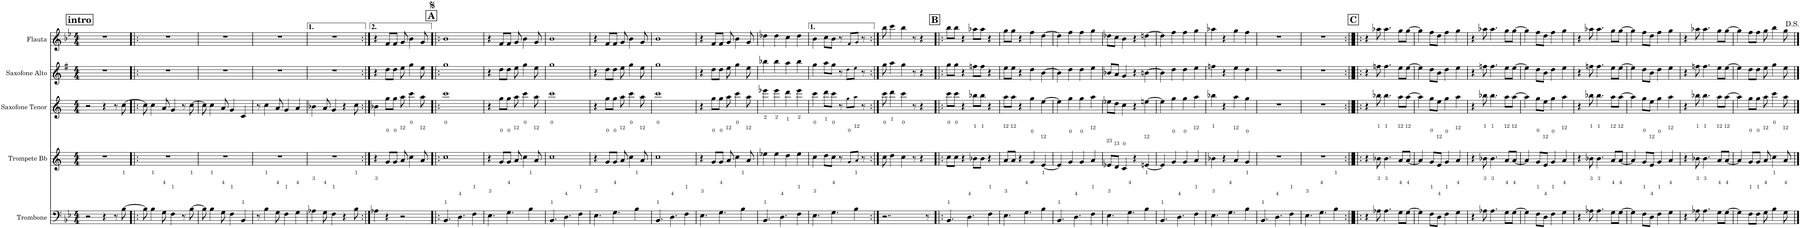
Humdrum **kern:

**kern	**kern	**kern	**kern	**kern
*part5	*part4	*part3	*part2	*part1
*staff5	*staff4	*staff3	*staff2	*staff1
*I"Trombone	*I"Trompete Bb	*I"Saxofone Tenor	*I"Saxofone Alto	*I"Flauta
*I'Tbn.	*I'Tpt. Bb	*I'Sax. Tn.	*	*I'Fl.
*clefF4	*clefG2	*clefG2	*clefG2	*clefG2
*	*Trd1c2	*Trd8c14	*Trd5c9	*
*k[b-e-]	*k[]	*k[]	*k[f#]	*k[b-e-]
*M4/4	*M4/4	*M4/4	*M4/4	*M4/4
!!LO:REH:place=s1:a:B:cj:fs=14:t=intro
=1	=1	=1	=1	=1
2r	1r	2r	1r	1r
4r	.	4r	.	.
8r	.	8r	.	.
[8B-\	.	[8cc\	.	.
=2!|:	=2!|:	=2!|:	=2!|:	=2!|:
8B-\]	1r	8cc\]	1r	1r
4B-\	.	4cc\	.	.
8G\	.	8a/	.	.
4F\	.	4g/	.	.
8r	.	8r	.	.
[8B-\	.	[8cc\	.	.
=3	=3	=3	=3	=3
8B-\]	1r	8cc\]	1r	1r
4B-\	.	4cc\	.	.
8G\	.	8a/	.	.
4F\	.	4g/	.	.
4BB-/	.	4c/	.	.
=4	=4	=4	=4	=4
8r	1r	8r	1r	1r
4B-\	.	4cc\	.	.
8G\	.	8a/	.	.
4F\	.	4g/	.	.
4G\	.	4a/	.	.
=5	=5	=5	=5	=5
4A-X\	1r	4b-X\	1r	1r
8G\	.	8a/	.	.
4F\	.	4g/	.	.
4r	.	4r	.	.
8B-\	.	8cc\	.	.
=6:|!	=6:|!	=6:|!	=6:|!	=6:|!
4A-X\	4r	4b-X\	4r	4r
4r	8g/L	8gg\L	8dd\L	8f/L
.	8g/J	8gg\J	8dd\J	8f/J
2r	8a/	8aa\	8ee\	8g/
.	4cc\	4ccc\	4gg\	4b-\
.	8a/	8aa\	8ee\	8g/
!!LO:REH:place=s1:a:B:cj:fs=14:t=A
=7!|:	=7!|:	=7!|:	=7!|:	=7!|:
4.BB-/	1cc	1ccc	1gg	1b-
4.D\	.	.	.	.
4F\	.	.	.	.
=8	=8	=8	=8	=8
4.E-\	4r	4r	4r	4r
.	8g/L	8gg\L	8dd\L	8f/L
4.G\	8g/J	8gg\J	8dd\J	8f/J
.	8a/	8aa\	8ee\	8g/
.	4cc\	4ccc\	4gg\	4b-\
4B-\	.	.	.	.
.	8a/	8aa\	8ee\	8g/
=9	=9	=9	=9	=9
4.BB-/	1cc	1ccc	1gg	1b-
4.D\	.	.	.	.
4F\	.	.	.	.
=10	=10	=10	=10	=10
4.E-\	4r	4r	4r	4r
.	8g/L	8gg\L	8dd\L	8f/L
4.G\	8g/J	8gg\J	8dd\J	8f/J
.	8a/	8aa\	8ee\	8g/
.	4cc\	4ccc\	4gg\	4b-\
4B-\	.	.	.	.
.	8a/	8aa\	8ee\	8g/
=11	=11	=11	=11	=11
4.BB-/	1cc	1ccc	1gg	1b-
4.D\	.	.	.	.
4F\	.	.	.	.
=12	=12	=12	=12	=12
4.E-\	4r	4r	4r	4r
.	8g/L	8gg\L	8dd\L	8f/L
4.G\	8g/J	8gg\J	8dd\J	8f/J
.	8a/	8aa\	8ee\	8g/
.	4cc\	4ccc\	4gg\	4b-\
4B-\	.	.	.	.
.	8a/	8aa\	8ee\	8g/
=13	=13	=13	=13	=13
4.BB-/	4ee-X\	4eee-X\	4bb-X\	4dd-X\
.	4ee-\	4eee-\	4bb-\	4dd-\
4.D\	.	.	.	.
.	4dd\	4ddd\	4aa\	4cc\
4F\	4ee-\	4eee-\	4bb-\	4dd-\
=14	=14	=14	=14	=14
4.E-\	4cc\	4ccc\	4gg\	4b-\
.	8dd\L	8ddd\L	8aa\L	8cc\L
4.G\	8cc\J	8ccc\J	8gg\J	8b-\J
.	8r	8r	8r	8r
.	8g!/L	8gg!\L	8dd!\L	8f!/L
4B-\	8a!/J	8aa!\J	8ee!\J	8g!/J
.	8r	8r	8r	8r
=15:|!	=15:|!	=15:|!	=15:|!	=15:|!
2..r	8cc\	8ccc\	8gg\	8bb-\
.	4dd\	4ddd\	4aa\	4ccc\
.	4cc\	4ccc\	4gg\	4bb-\
.	8r	8r	8r	8r
.	4r	4r	4r	4r
8r	.	.	.	.
!!LO:REH:place=s1:a:B:cj:fs=14:t=B
=16!|:	=16!|:	=16!|:	=16!|:	=16!|:
4.BB-/	8cc\L	8ccc\L	8gg\L	8bb-\L
.	8cc\J	8ccc\J	8gg\J	8bb-\J
.	4r	4r	4r	4r
4.D\	.	.	.	.
.	8b-X\L	8bb-X\L	8ffn\L	8aa-X\L
.	8b-\J	8bb-\J	8ff\J	8aa-\J
4F\	4r	4r	4r	4r
=17	=17	=17	=17	=17
4.E-\	8a/L	8aa\L	8ee\L	8gg\L
.	8a/J	8aa\J	8ee\J	8gg\J
.	4r	4r	4r	4r
4.G\	.	.	.	.
.	4g/	4gg\	4dd\	4ff\
4B-\	[4e/	[4ee\	[4b\	[4dd\
=18	=18	=18	=18	=18
4.BB-/	4e/]	4ee\]	4b\]	4dd\]
.	4g/	4gg\	4dd\	4ff\
4.D\	.	.	.	.
.	4g/	4gg\	4dd\	4ff\
4F\	4a/	4aa\	4ee\	4gg\
=19	=19	=19	=19	=19
4.E-\	8e-X/L	8ee-X\L	8b-X/L	8dd-X\L
.	8d/J	8dd\J	8a/J	8cc\J
.	4c/	4cc\	4g/	4b-\
4.G\	.	.	.	.
.	4r	4r	4r	4r
4B-\	[4en/	[4een\	[4bn\	[4ddn\
=20	=20	=20	=20	=20
4.BB-/	4e/]	4ee\]	4b\]	4dd\]
.	4g/	4gg\	4dd\	4ff\
4.D\	.	.	.	.
.	4g/	4gg\	4dd\	4ff\
4F\	4a/	4aa\	4ee\	4gg\
=21	=21	=21	=21	=21
4.E-\	4b-X\	4bb-X\	4ffn\	4aa-X\
.	4r	4r	4r	4r
4.G\	.	.	.	.
.	4a/	4aa\	4ee\	4gg\
4B-\	4g/	4gg\	4dd\	4ff\
=22	=22	=22	=22	=22
4.BB-/	1r	1r	1r	1r
4.D\	.	.	.	.
4F\	.	.	.	.
=23	=23	=23	=23	=23
4.E-\	1r	1r	1r	1r
4.G\	.	.	.	.
4B-\	.	.	.	.
!!LO:REH:place=s1:a:B:cj:fs=14:t=C
=24:|!|:	=24:|!|:	=24:|!|:	=24:|!|:	=24:|!|:
4r	4r	4r	4r	4r
8A-X\	8b-X\	8bb-X\	8ffn\	8aa-X\
4.A-\	4.b-\	4.bb-\	4.ff\	4.aa-\
8G\L	8a/L	8aa\L	8ee\L	8gg\L
[8G\J	[8a/J	[8aa\J	[8ee\J	[8gg\J
=25	=25	=25	=25	=25
4G\]	4a/]	4aa\]	4ee\]	4gg\]
8F\L	8g/L	8gg\L	8dd\L	8ff\L
8D\J	8e/J	8ee\J	8b\J	8dd\J
4F\	4g/	4gg\	4dd\	4ff\
4G\	4a/	4aa\	4ee\	4gg\
=26	=26	=26	=26	=26
4r	4r	4r	4r	4r
8A-X\	8b-X\	8bb-X\	8ffn\	8aa-X\
4.A-\	4.b-\	4.bb-\	4.ff\	4.aa-\
8G\L	8a/L	8aa\L	8ee\L	8gg\L
[8G\J	[8a/J	[8aa\J	[8ee\J	[8gg\J
=27	=27	=27	=27	=27
4G\]	4a/]	4aa\]	4ee\]	4gg\]
8F\L	8g/L	8gg\L	8dd\L	8ff\L
8D\J	8e/J	8ee\J	8b\J	8dd\J
4F\	4g/	4gg\	4dd\	4ff\
4G\	4a/	4aa\	4ee\	4gg\
=28	=28	=28	=28	=28
4r	4r	4r	4r	4r
8A-X\	8b-X\	8bb-X\	8ffn\	8aa-X\
4.A-\	4.b-\	4.bb-\	4.ff\	4.aa-\
8G\L	8a/L	8aa\L	8ee\L	8gg\L
[8G\J	[8a/J	[8aa\J	[8ee\J	[8gg\J
=29	=29	=29	=29	=29
4G\]	4a/]	4aa\]	4ee\]	4gg\]
8F\L	8g/L	8gg\L	8dd\L	8ff\L
8D\J	8e/J	8ee\J	8b\J	8dd\J
4F\	4g/	4gg\	4dd\	4ff\
4G\	4a/	4aa\	4ee\	4gg\
=30	=30	=30	=30	=30
4r	4r	4r	4r	4r
8A-X\	8b-X\	8bb-X\	8ffn\	8aa-X\
4.A-\	4.b-\	4.bb-\	4.ff\	4.aa-\
8G\L	8a/L	8aa\L	8ee\L	8gg\L
[8G\J	[8a/J	[8aa\J	[8ee\J	[8gg\J
=31	=31	=31	=31	=31
4G\]	4a/]	4aa\]	4ee\]	4gg\]
8F\L	8g/L	8gg\L	8dd\L	8ff\L
8F\J	8g/J	8gg\J	8dd\J	8ff\J
8G\	8a/	8aa\	8ee\	8gg\
4B-\	4cc\	4ccc\	4gg\	4bb-\
8G\	8a/	8aa\	8ee\	8gg\
==	==	==	==	==
*-	*-	*-	*-	*-
